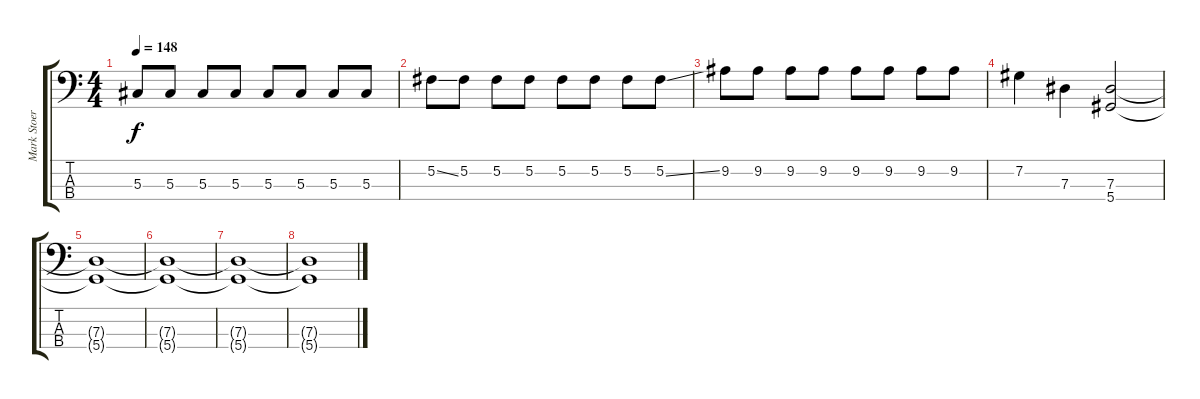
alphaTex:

\track ("Mark Stoermer - Bass" "Mark Stoer") {instrument electricbasspick}
\staff {score tabs}
\tuning (Gb2 Db2 Ab1 Eb1) {hide}
\ts (4 4)
\tempo 148
\clef f4
\ks c
5.3.8{dy f} 5.3.8 5.3.8 5.3.8 5.3.8 5.3.8 5.3.8 5.3.8 |
5.2{ss}.8 5.2.8 5.2.8 5.2.8 5.2.8 5.2.8 5.2.8 5.2{ss}.8 |
9.2.8 9.2.8 9.2.8 9.2.8 9.2.8 9.2.8 9.2.8 9.2.8 |
7.2.4 7.3.4 (7.3 5.4).2 |
(7.3{t} 5.4{t}).1 |
(7.3{t} 5.4{t}).1 |
(7.3{t} 5.4{t}).1 |
(7.3{t} 5.4{t}).1
